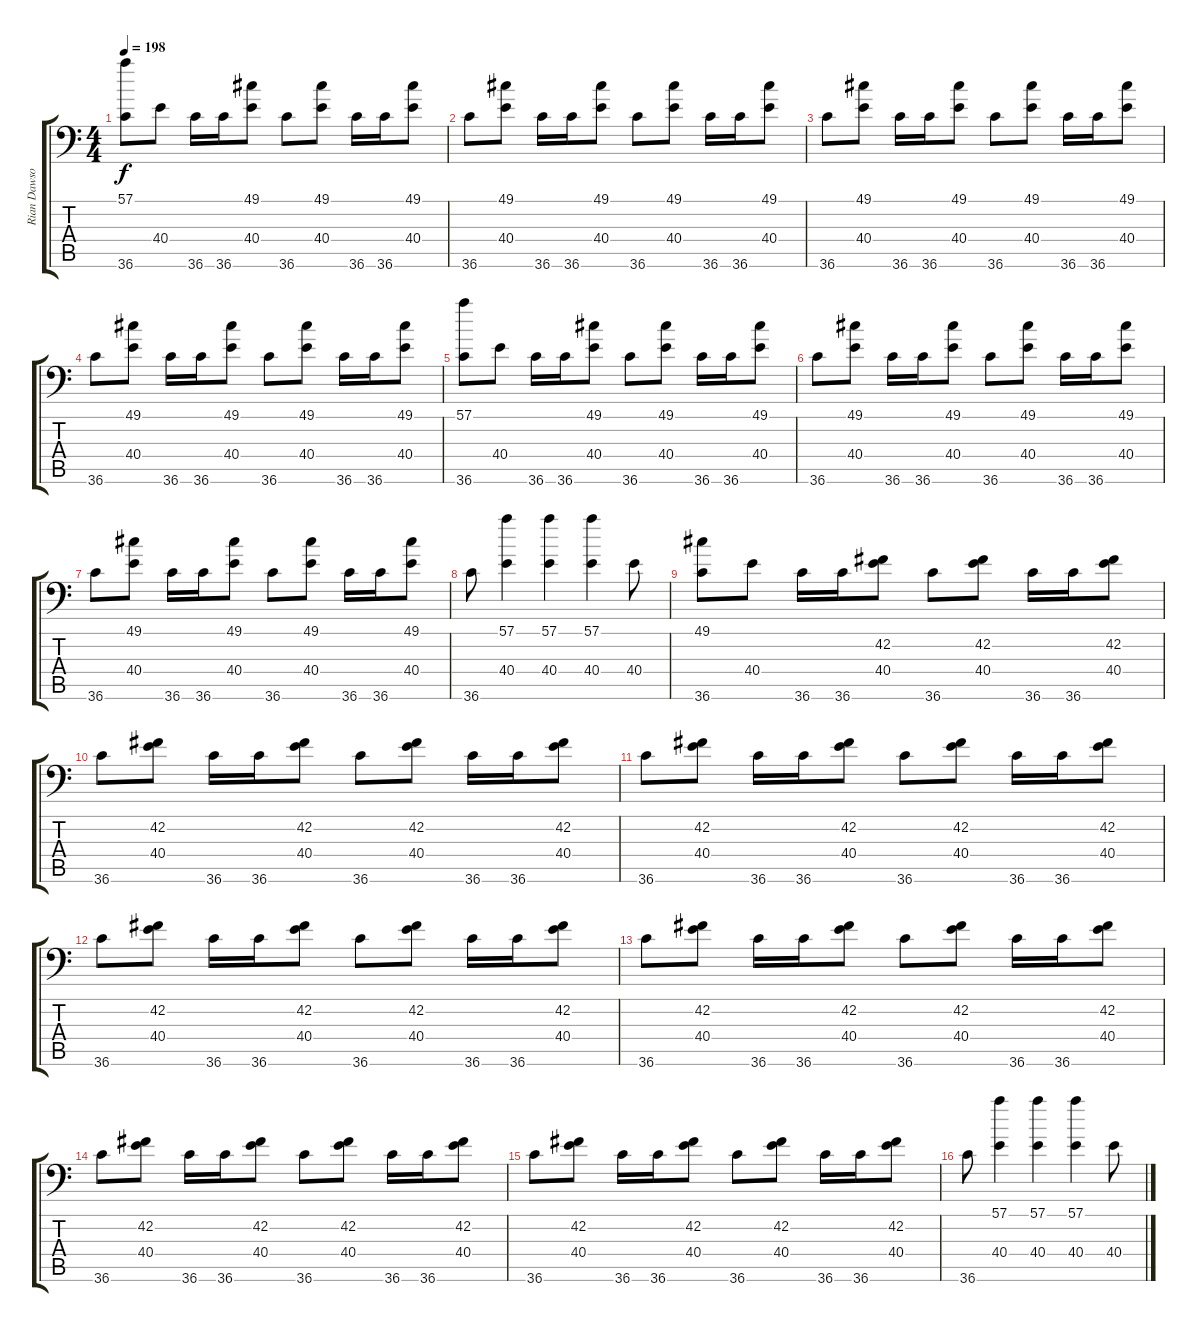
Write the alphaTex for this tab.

\track ("Rian Dawson (Drums)" "Rian Dawso") {instrument acousticgrandpiano}
\staff {score tabs}
\tuning (C-1 C-1 C-1 C-1 C-1 C-1) {hide}
\ts (4 4)
\tempo 198
\clef f4
\ks c
(57.1 36.6).8{dy f} 40.4.8 36.6.16 36.6.16 (49.1 40.4).8 36.6.8 (49.1 40.4).8 36.6.16 36.6.16 (49.1 40.4).8 |
36.6.8 (49.1 40.4).8 36.6.16 36.6.16 (49.1 40.4).8 36.6.8 (49.1 40.4).8 36.6.16 36.6.16 (49.1 40.4).8 |
36.6.8 (49.1 40.4).8 36.6.16 36.6.16 (49.1 40.4).8 36.6.8 (49.1 40.4).8 36.6.16 36.6.16 (49.1 40.4).8 |
36.6.8 (49.1 40.4).8 36.6.16 36.6.16 (49.1 40.4).8 36.6.8 (49.1 40.4).8 36.6.16 36.6.16 (49.1 40.4).8 |
(57.1 36.6).8 40.4.8 36.6.16 36.6.16 (49.1 40.4).8 36.6.8 (49.1 40.4).8 36.6.16 36.6.16 (49.1 40.4).8 |
36.6.8 (49.1 40.4).8 36.6.16 36.6.16 (49.1 40.4).8 36.6.8 (49.1 40.4).8 36.6.16 36.6.16 (49.1 40.4).8 |
36.6.8 (49.1 40.4).8 36.6.16 36.6.16 (49.1 40.4).8 36.6.8 (49.1 40.4).8 36.6.16 36.6.16 (49.1 40.4).8 |
36.6.8 (57.1 40.4).4 (57.1 40.4).4 (57.1 40.4).4 40.4.8 |
(49.1 36.6).8 40.4.8 36.6.16 36.6.16 (42.2 40.4).8 36.6.8 (42.2 40.4).8 36.6.16 36.6.16 (42.2 40.4).8 |
36.6.8 (42.2 40.4).8 36.6.16 36.6.16 (42.2 40.4).8 36.6.8 (42.2 40.4).8 36.6.16 36.6.16 (42.2 40.4).8 |
36.6.8 (42.2 40.4).8 36.6.16 36.6.16 (42.2 40.4).8 36.6.8 (42.2 40.4).8 36.6.16 36.6.16 (42.2 40.4).8 |
36.6.8 (42.2 40.4).8 36.6.16 36.6.16 (42.2 40.4).8 36.6.8 (42.2 40.4).8 36.6.16 36.6.16 (42.2 40.4).8 |
36.6.8 (42.2 40.4).8 36.6.16 36.6.16 (42.2 40.4).8 36.6.8 (42.2 40.4).8 36.6.16 36.6.16 (42.2 40.4).8 |
36.6.8 (42.2 40.4).8 36.6.16 36.6.16 (42.2 40.4).8 36.6.8 (42.2 40.4).8 36.6.16 36.6.16 (42.2 40.4).8 |
36.6.8 (42.2 40.4).8 36.6.16 36.6.16 (42.2 40.4).8 36.6.8 (42.2 40.4).8 36.6.16 36.6.16 (42.2 40.4).8 |
36.6.8 (57.1 40.4).4 (57.1 40.4).4 (57.1 40.4).4 40.4.8
